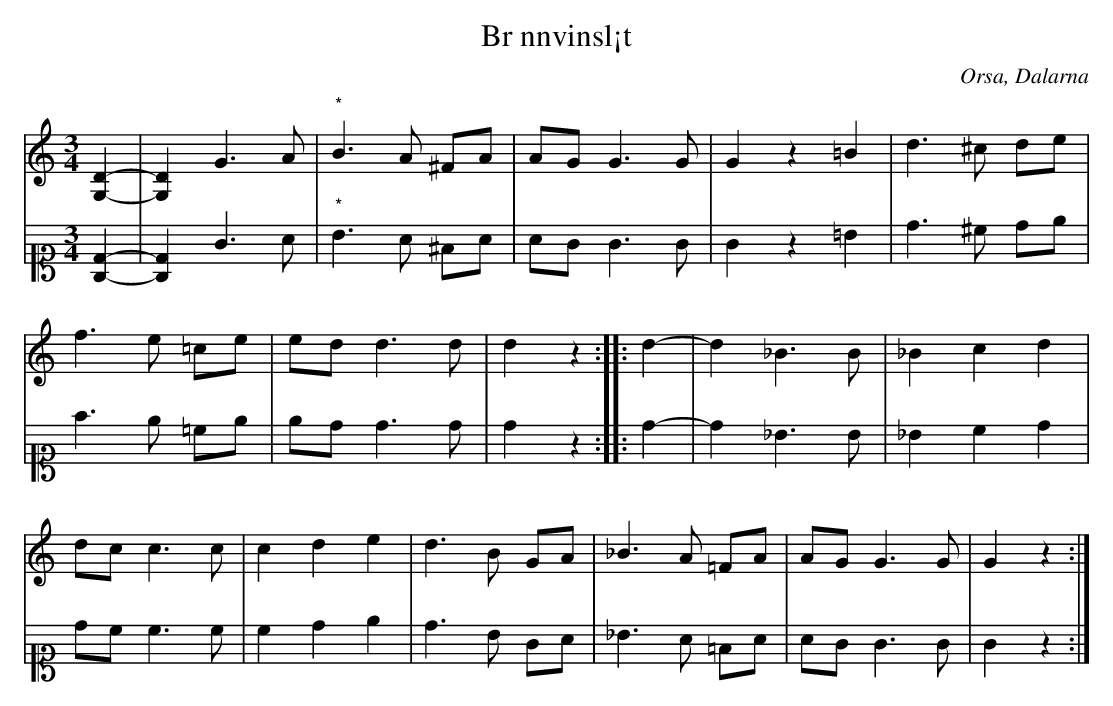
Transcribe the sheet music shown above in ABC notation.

X:1
T: Br nnvinsl¡t
O: Orsa, Dalarna
M: 3/4
L: 1/8
K: Gmix
V:1
[D2-G,2-] | [D2G,2] G3 A | "*"B3 A ^FA | AG G3 G | G2 z2 =B2 | d3 ^c de |
f3 e =ce | ed d3 d | d2 z2 :: d2- | d2 _B3 B | _B2 c2 d2 |
dc c3 c | c2 d2 e2 | d3 B GA | _B3 A =FA | AG G3 G | G2 z2 :|]
V:2 clef=alto1
[D2-G,2-] | [D2G,2] G3 A | "*"B3 A ^FA | AG G3 G | G2 z2 =B2 | d3 ^c de |
f3 e =ce | ed d3 d | d2 z2 :: d2- | d2 _B3 B | _B2 c2 d2 |
dc c3 c | c2 d2 e2 | d3 B GA | _B3 A =FA | AG G3 G | G2 z2 :|]
